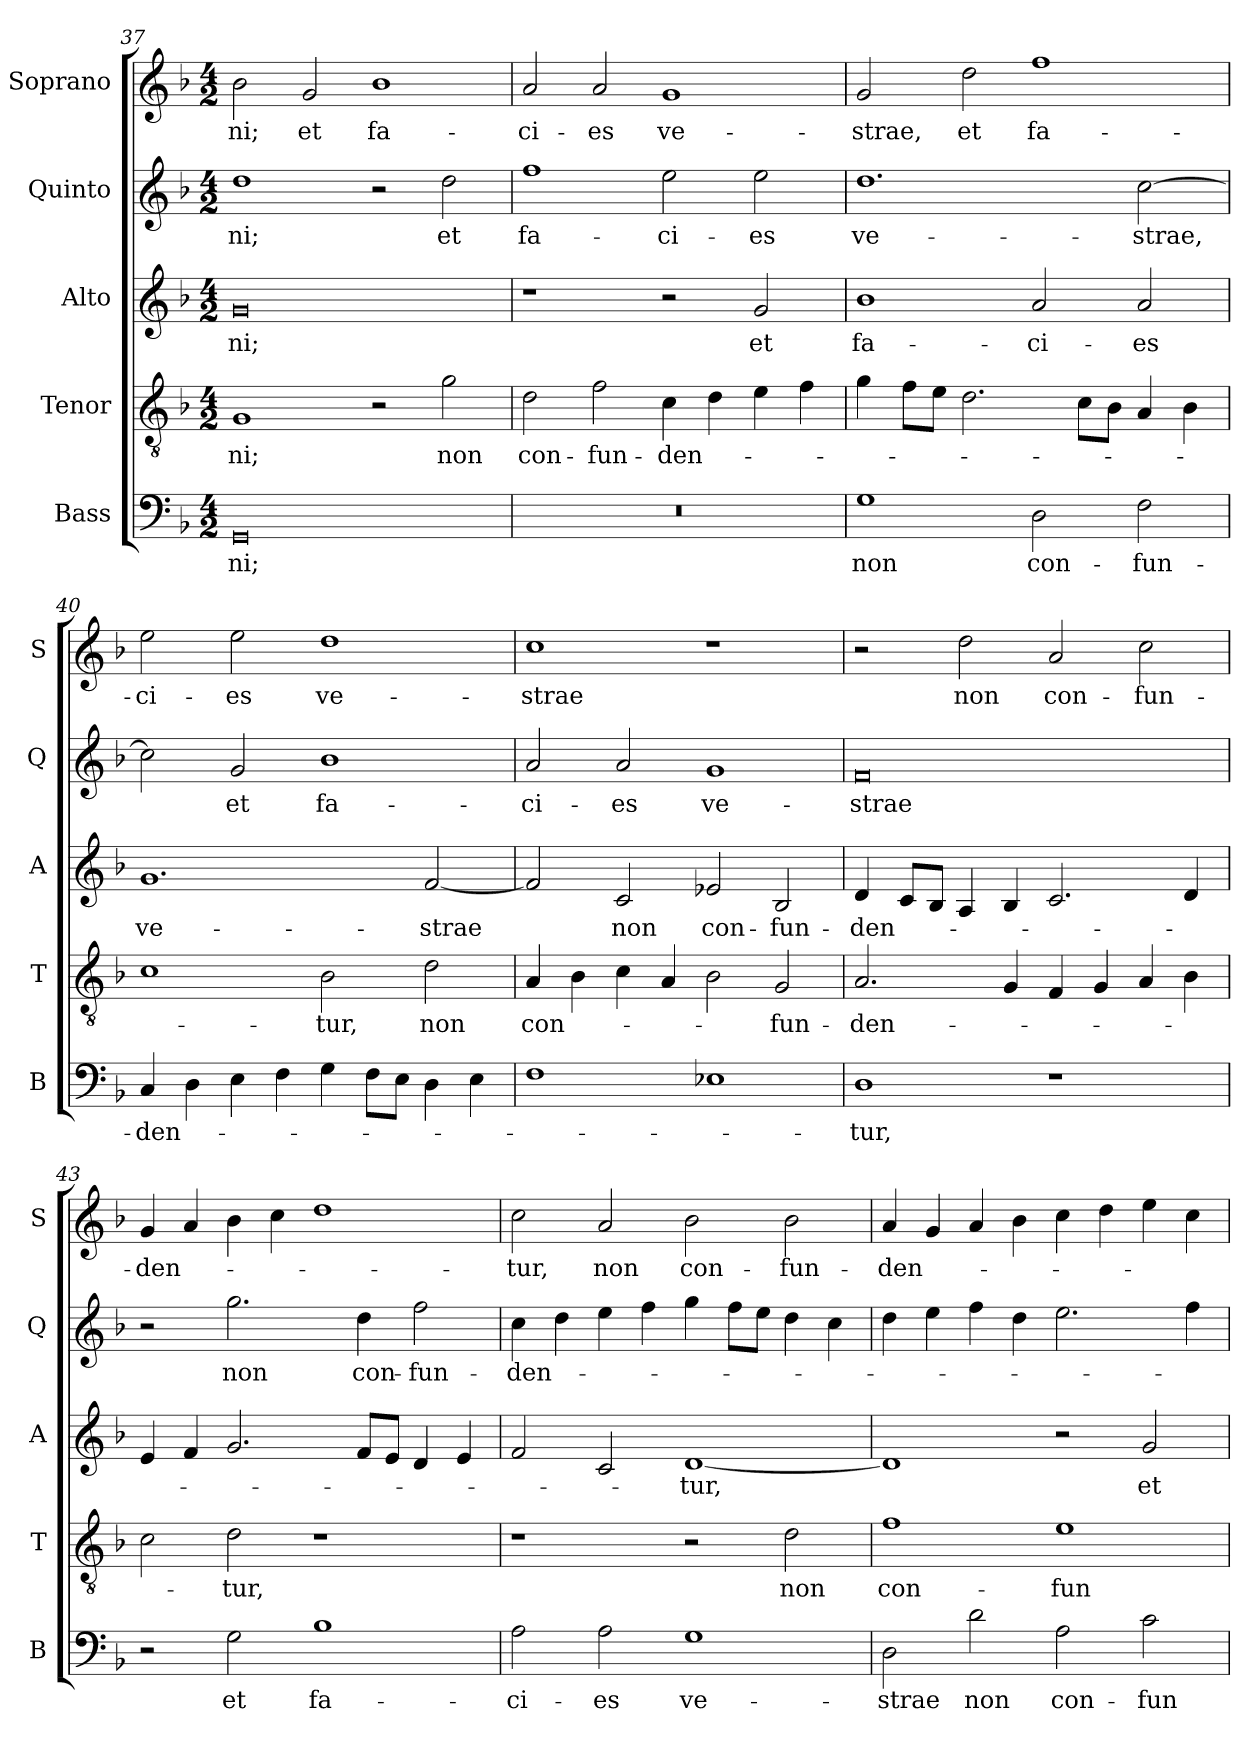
**kern	**text	**kern	**text	**kern	**text	**kern	**text	**kern	**text
*part5	*part5	*part4	*part4	*part3	*part3	*part2	*part2	*part1	*part1
*staff5	*staff5	*staff4	*staff4	*staff3	*staff3	*staff2	*staff2	*staff1	*staff1
*I"Bass	*	*I"Tenor	*	*I"Alto	*	*I"Quinto	*	*I"Soprano	*
*I'B	*	*I'T	*	*I'A	*	*I'Q	*	*I'S	*
*clefF4	*	*clefGv2	*	*clefG2	*	*clefG2	*	*clefG2	*
*k[b-]	*	*k[b-]	*	*k[b-]	*	*k[b-]	*	*k[b-]	*
*F:	*	*F:	*	*F:	*	*F:	*	*F:	*
*M4/2	*	*M4/2	*	*M4/2	*	*M4/2	*	*M4/2	*
=37	=37	=37	=37	=37	=37	=37	=37	=37	=37
!	!LO:LY:b	!	!LO:LY:b	!	!LO:LY:b	!	!LO:LY:b	!	!LO:LY:b
0GG	-ni;	1G	-ni;	0g	-ni;	1dd	-ni;	2b-\	-ni;
!	!	!	!	!	!	!	!	!	!LO:LY:b
.	.	.	.	.	.	.	.	2g/	et
!	!	!	!	!	!	!	!	!	!LO:LY:b
.	.	2r	.	.	.	2r	.	1b-	fa-
!	!	!	!LO:LY:b	!	!	!	!LO:LY:b	!	!
.	.	2g\	non	.	.	2dd\	et	.	.
=38	=38	=38	=38	=38	=38	=38	=38	=38	=38
!	!	!	!LO:LY:b	!	!	!	!LO:LY:b	!	!LO:LY:b
0r	.	2d\	con-	1r	.	1ff	fa-	2a/	-ci-
!	!	!	!LO:LY:b	!	!	!	!	!	!LO:LY:b
.	.	2f\	-fun-	.	.	.	.	2a/	-es
!	!	!	!LO:LY:b	!	!	!	!LO:LY:b	!	!LO:LY:b
.	.	4c\	-den-	2r	.	2ee\	-ci-	1g	ve-
.	.	4d\	.	.	.	.	.	.	.
!	!	!	!	!	!LO:LY:b	!	!LO:LY:b	!	!
.	.	4e\	.	2g/	et	2ee\	-es	.	.
.	.	4f\	.	.	.	.	.	.	.
!!LO:LB:g=z
=39	=39	=39	=39	=39	=39	=39	=39	=39	=39
!	!LO:LY:b	!	!	!	!LO:LY:b	!	!LO:LY:b	!	!LO:LY:b
1G	non	4g\	.	1b-	fa-	1.dd	ve-	2g/	-strae,
.	.	8f\L	.	.	.	.	.	.	.
.	.	8e\J	.	.	.	.	.	.	.
!	!	!	!	!	!	!	!	!	!LO:LY:b
.	.	2.d\	.	.	.	.	.	2dd\	et
!	!LO:LY:b	!	!	!	!LO:LY:b	!	!	!	!LO:LY:b
2D\	con-	.	.	2a/	-ci-	.	.	1ff	fa-
.	.	8c\L	.	.	.	.	.	.	.
.	.	8B-\J	.	.	.	.	.	.	.
!	!LO:LY:b	!	!	!	!LO:LY:b	!	!LO:LY:b	!	!
2F\	-fun-	4A/	.	2a/	-es	[2cc\	-strae,	.	.
.	.	4B-\	.	.	.	.	.	.	.
=40	=40	=40	=40	=40	=40	=40	=40	=40	=40
!	!LO:LY:b	!	!	!	!LO:LY:b	!	!	!	!LO:LY:b
4C/	-den-	1c	.	1.g	ve-	2cc\]	.	2ee\	-ci-
4D\	.	.	.	.	.	.	.	.	.
!	!	!	!	!	!	!	!LO:LY:b	!	!LO:LY:b
4E\	.	.	.	.	.	2g/	et	2ee\	-es
4F\	.	.	.	.	.	.	.	.	.
!	!	!	!LO:LY:b	!	!	!	!LO:LY:b	!	!LO:LY:b
4G\	.	2B-\	-tur,	.	.	1b-	fa-	1dd	ve-
8F\L	.	.	.	.	.	.	.	.	.
8E\J	.	.	.	.	.	.	.	.	.
!	!	!	!LO:LY:b	!	!LO:LY:b	!	!	!	!
4D\	.	2d\	non	[2f/	-strae	.	.	.	.
4E\	.	.	.	.	.	.	.	.	.
=41	=41	=41	=41	=41	=41	=41	=41	=41	=41
!	!	!	!LO:LY:b	!	!	!	!LO:LY:b	!	!LO:LY:b
1F	.	4A/	con-	2f/]	.	2a/	-ci-	1cc	-strae
.	.	4B-\	.	.	.	.	.	.	.
!	!	!	!	!	!LO:LY:b	!	!LO:LY:b	!	!
.	.	4c\	.	2c/	non	2a/	-es	.	.
.	.	4A/	.	.	.	.	.	.	.
!	!	!	!	!	!LO:LY:b	!	!LO:LY:b	!	!
1E-X	.	2B-\	.	2e-X/	con-	1g	ve-	1r	.
!	!	!	!LO:LY:b	!	!LO:LY:b	!	!	!	!
.	.	2G/	-fun-	2B-/	-fun-	.	.	.	.
!!LO:LB:g=z
=42	=42	=42	=42	=42	=42	=42	=42	=42	=42
!	!LO:LY:b	!	!LO:LY:b	!	!LO:LY:b	!	!LO:LY:b	!	!
1D	-tur,	2.A/	-den-	4d/	-den-	0f	-strae	2r	.
.	.	.	.	8c/L	.	.	.	.	.
.	.	.	.	8B-/J	.	.	.	.	.
!	!	!	!	!	!	!	!	!	!LO:LY:b
.	.	.	.	4A/	.	.	.	2dd\	non
.	.	4G/	.	4B-/	.	.	.	.	.
!	!	!	!	!	!	!	!	!	!LO:LY:b
1r	.	4F/	.	2.c/	.	.	.	2a/	con-
.	.	4G/	.	.	.	.	.	.	.
!	!	!	!	!	!	!	!	!	!LO:LY:b
.	.	4A/	.	.	.	.	.	2cc\	-fun-
.	.	4B-\	.	4d/	.	.	.	.	.
=43	=43	=43	=43	=43	=43	=43	=43	=43	=43
!	!	!	!	!	!	!	!	!	!LO:LY:b
2r	.	2c\	.	4e/	.	2r	.	4g/	-den-
.	.	.	.	4f/	.	.	.	4a/	.
!	!LO:LY:b	!	!LO:LY:b	!	!	!	!LO:LY:b	!	!
2G\	et	2d\	-tur,	2.g/	.	2.gg\	non	4b-\	.
.	.	.	.	.	.	.	.	4cc\	.
!	!LO:LY:b	!	!	!	!	!	!	!	!
1B-	fa-	1r	.	.	.	.	.	1dd	.
!	!	!	!	!	!	!	!LO:LY:b	!	!
.	.	.	.	8f/L	.	4dd\	con-	.	.
.	.	.	.	8e/J	.	.	.	.	.
!	!	!	!	!	!	!	!LO:LY:b	!	!
.	.	.	.	4d/	.	2ff\	-fun-	.	.
.	.	.	.	4e/	.	.	.	.	.
=44	=44	=44	=44	=44	=44	=44	=44	=44	=44
!	!LO:LY:b	!	!	!	!	!	!LO:LY:b	!	!LO:LY:b
2A\	-ci-	1r	.	2f/	.	4cc\	-den-	2cc\	-tur,
.	.	.	.	.	.	4dd\	.	.	.
!	!LO:LY:b	!	!	!	!	!	!	!	!LO:LY:b
2A\	-es	.	.	2c/	.	4ee\	.	2a/	non
.	.	.	.	.	.	4ff\	.	.	.
!	!LO:LY:b	!	!	!	!LO:LY:b	!	!	!	!LO:LY:b
1G	ve-	2r	.	[1d	-tur,	4gg\	.	2b-\	con-
.	.	.	.	.	.	8ff\L	.	.	.
.	.	.	.	.	.	8ee\J	.	.	.
!	!	!	!LO:LY:b	!	!	!	!	!	!LO:LY:b
.	.	2d\	non	.	.	4dd\	.	2b-\	-fun-
.	.	.	.	.	.	4cc\	.	.	.
!!LO:PB:g=z
=45	=45	=45	=45	=45	=45	=45	=45	=45	=45
!	!LO:LY:b	!	!LO:LY:b	!	!	!	!	!	!LO:LY:b
2D\	-strae	1f	con-	1d]	.	4dd\	.	4a/	-den-
.	.	.	.	.	.	4ee\	.	4g/	.
!	!LO:LY:b	!	!	!	!	!	!	!	!
2d\	non	.	.	.	.	4ff\	.	4a/	.
.	.	.	.	.	.	4dd\	.	4b-\	.
!	!LO:LY:b	!	!LO:LY:b	!	!	!	!	!	!
2A\	con-	1e	-fun-	2r	.	2.ee\	.	4cc\	.
.	.	.	.	.	.	.	.	4dd\	.
!	!LO:LY:b	!	!	!	!LO:LY:b	!	!	!	!
2c\	-fun-	.	.	2g/	et	.	.	4ee\	.
.	.	.	.	.	.	4ff\	.	4cc\	.
=	=	=	=	=	=	=	=	=	=
*-	*-	*-	*-	*-	*-	*-	*-	*-	*-
